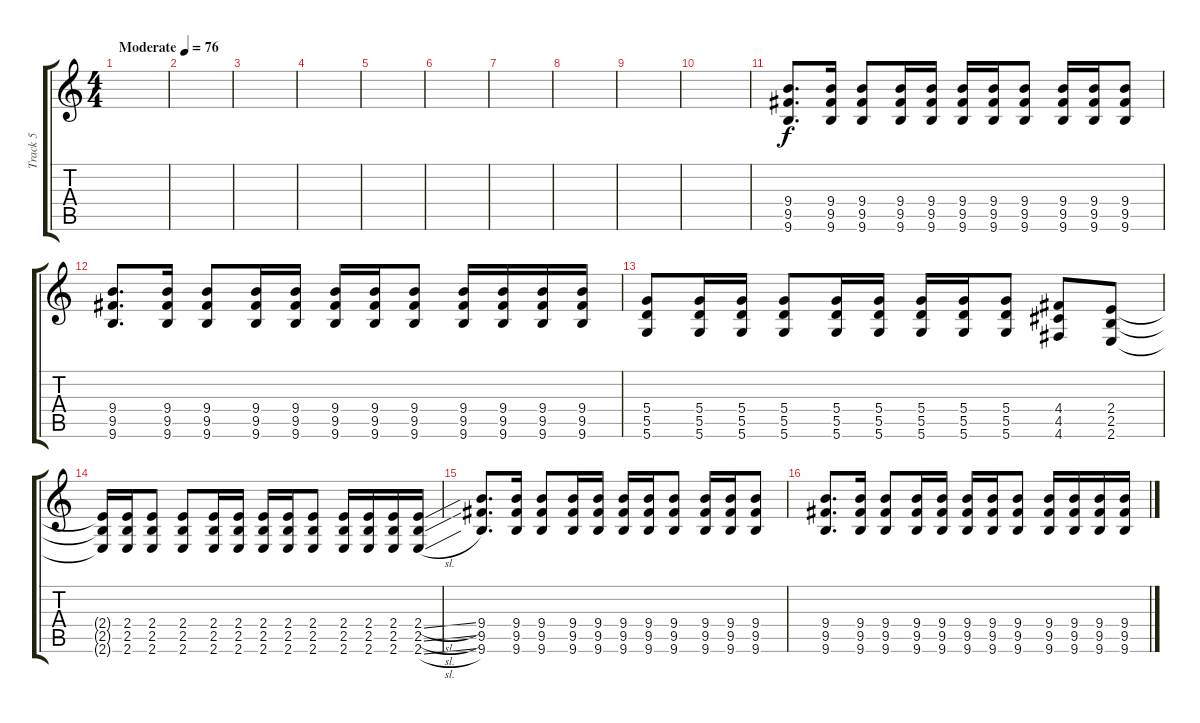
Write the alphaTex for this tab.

\track ("Track 5" "Track 5") {instrument acousticguitarsteel}
\staff {score tabs}
\tuning (E4 B3 G3 D3 A2 D2) {hide}
\ts (4 4)
\tempo (76 "Moderate")
\clef g2
\ks c
|
|
|
|
|
|
|
|
|
|
(9.4 9.5 9.6).8{d} (9.4 9.5 9.6).16 (9.4 9.5 9.6).8 (9.4 9.5 9.6).16 (9.4 9.5 9.6).16 (9.4 9.5 9.6).16 (9.4 9.5 9.6).16 (9.4 9.5 9.6).8 (9.4 9.5 9.6).16 (9.4 9.5 9.6).16 (9.4 9.5 9.6).8 |
(9.4 9.5 9.6).8{d} (9.4 9.5 9.6).16 (9.4 9.5 9.6).8 (9.4 9.5 9.6).16 (9.4 9.5 9.6).16 (9.4 9.5 9.6).16 (9.4 9.5 9.6).16 (9.4 9.5 9.6).8 (9.4 9.5 9.6).16 (9.4 9.5 9.6).16 (9.4 9.5 9.6).16 (9.4 9.5 9.6).16 |
(5.4 5.5 5.6).8 (5.4 5.5 5.6).16 (5.4 5.5 5.6).16 (5.4 5.5 5.6).8 (5.4 5.5 5.6).16 (5.4 5.5 5.6).16 (5.4 5.5 5.6).16 (5.4 5.5 5.6).16 (5.4 5.5 5.6).8 (4.4 4.5 4.6).8 (2.4 2.5 2.6).8 |
(2.4{t} 2.5{t} 2.6{t}).16 (2.4 2.5 2.6).16 (2.4 2.5 2.6).8 (2.4 2.5 2.6).8 (2.4 2.5 2.6).16 (2.4 2.5 2.6).16 (2.4 2.5 2.6).16 (2.4 2.5 2.6).16 (2.4 2.5 2.6).8 (2.4 2.5 2.6).16 (2.4 2.5 2.6).16 (2.4 2.5 2.6).16 (2.4{sl} 2.5{sl} 2.6{sl}).16 |
(9.4 9.5 9.6).8{d} (9.4 9.5 9.6).16 (9.4 9.5 9.6).8 (9.4 9.5 9.6).16 (9.4 9.5 9.6).16 (9.4 9.5 9.6).16 (9.4 9.5 9.6).16 (9.4 9.5 9.6).8 (9.4 9.5 9.6).16 (9.4 9.5 9.6).16 (9.4 9.5 9.6).8 |
(9.4 9.5 9.6).8{d} (9.4 9.5 9.6).16 (9.4 9.5 9.6).8 (9.4 9.5 9.6).16 (9.4 9.5 9.6).16 (9.4 9.5 9.6).16 (9.4 9.5 9.6).16 (9.4 9.5 9.6).8 (9.4 9.5 9.6).16 (9.4 9.5 9.6).16 (9.4 9.5 9.6).16 (9.4 9.5 9.6).16
